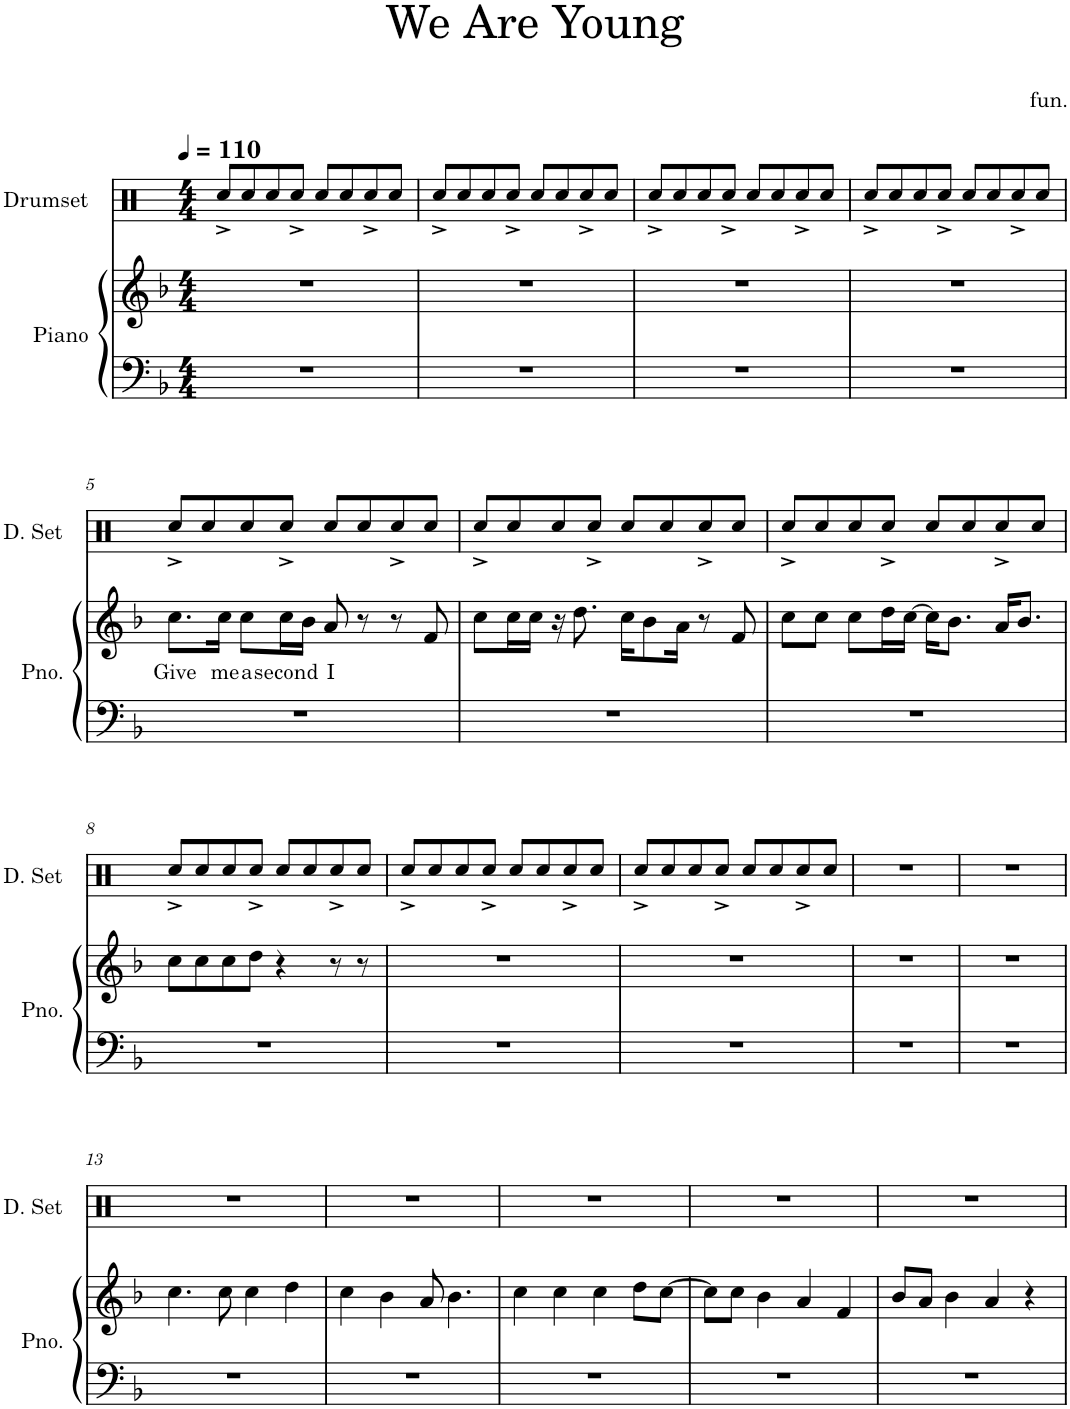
**kern	**kern	**text	**kern
*part2	*part2	*part2	*part1
*staff3	*staff2	*staff2	*staff1
*I"Piano	*	*	*I"Drumset
*I'Pno.	*	*	*I'D. Set
*clefF4	*clefG2	*	*clefX
*k[b-]	*k[b-]	*	*k[]
*M4/4	*M4/4	*	*M4/4
*MM110	*MM110	*	*MM110
=1	=1	=1	=1
1r	1r	.	8Rcc^/L
.	.	.	8Rcc/
.	.	.	8Rcc/
.	.	.	8Rcc^/J
.	.	.	8Rcc/L
.	.	.	8Rcc/
.	.	.	8Rcc^/
.	.	.	8Rcc/J
=2	=2	=2	=2
1r	1r	.	8Rcc^/L
.	.	.	8Rcc/
.	.	.	8Rcc/
.	.	.	8Rcc^/J
.	.	.	8Rcc/L
.	.	.	8Rcc/
.	.	.	8Rcc^/
.	.	.	8Rcc/J
=3	=3	=3	=3
1r	1r	.	8Rcc^/L
.	.	.	8Rcc/
.	.	.	8Rcc/
.	.	.	8Rcc^/J
.	.	.	8Rcc/L
.	.	.	8Rcc/
.	.	.	8Rcc^/
.	.	.	8Rcc/J
=4	=4	=4	=4
1r	1r	.	8Rcc^/L
.	.	.	8Rcc/
.	.	.	8Rcc/
.	.	.	8Rcc^/J
.	.	.	8Rcc/L
.	.	.	8Rcc/
.	.	.	8Rcc^/
.	.	.	8Rcc/J
!!LO:LB:g=z
=5	=5	=5	=5
!	!	!LO:LY:b	!
1r	8.cc\L	Give	8Rcc^/L
.	.	.	8Rcc/
!	!	!LO:LY:b	!
.	16cc\Jk	me	.
!	!	!LO:LY:b	!
.	8cc\L	a	8Rcc/
!	!	!LO:LY:b	!
.	16cc\L	second	8Rcc^/J
.	16b-\JJ	.	.
!	!	!LO:LY:b	!
.	8a/	I	8Rcc/L
.	8r	.	8Rcc/
.	8r	.	8Rcc^/
.	8f/	.	8Rcc/J
=6	=6	=6	=6
1r	8cc\L	.	8Rcc^/L
.	16cc\L	.	8Rcc/
.	16cc\JJ	.	.
.	16r	.	8Rcc/
.	8.dd\	.	.
.	.	.	8Rcc^/J
.	16cc\KL	.	8Rcc/L
.	8b-\	.	.
.	.	.	8Rcc/
.	16a\Jk	.	.
.	8r	.	8Rcc^/
.	8f/	.	8Rcc/J
=7	=7	=7	=7
1r	8cc\L	.	8Rcc^/L
.	8cc\J	.	8Rcc/
.	8cc\L	.	8Rcc/
.	16dd\L	.	8Rcc^/J
.	[16cc\JJ	.	.
.	16cc\KL]	.	8Rcc/L
.	8.b-\J	.	.
.	.	.	8Rcc/
.	16a/KL	.	8Rcc^/
.	8.b-/J	.	.
.	.	.	8Rcc/J
!!LO:LB:g=z
=8	=8	=8	=8
1r	8cc\L	.	8Rcc^/L
.	8cc\	.	8Rcc/
.	8cc\	.	8Rcc/
.	8dd\J	.	8Rcc^/J
.	4r	.	8Rcc/L
.	.	.	8Rcc/
.	8r	.	8Rcc^/
.	8r	.	8Rcc/J
=9	=9	=9	=9
1r	1r	.	8Rcc^/L
.	.	.	8Rcc/
.	.	.	8Rcc/
.	.	.	8Rcc^/J
.	.	.	8Rcc/L
.	.	.	8Rcc/
.	.	.	8Rcc^/
.	.	.	8Rcc/J
=10	=10	=10	=10
1r	1r	.	8Rcc^/L
.	.	.	8Rcc/
.	.	.	8Rcc/
.	.	.	8Rcc^/J
.	.	.	8Rcc/L
.	.	.	8Rcc/
.	.	.	8Rcc^/
.	.	.	8Rcc/J
=11	=11	=11	=11
1r	1r	.	1r
=12	=12	=12	=12
1r	1r	.	1r
!!LO:LB:g=z
=13	=13	=13	=13
1r	4.cc\	.	1r
.	8cc\	.	.
.	4cc\	.	.
.	4dd\	.	.
=14	=14	=14	=14
1r	4cc\	.	1r
.	4b-\	.	.
.	8a/	.	.
.	4.b-\	.	.
=15	=15	=15	=15
1r	4cc\	.	1r
.	4cc\	.	.
.	4cc\	.	.
.	8dd\L	.	.
.	[8cc\J	.	.
=16	=16	=16	=16
1r	8cc\L]	.	1r
.	8cc\J	.	.
.	4b-\	.	.
.	4a/	.	.
.	4f/	.	.
=17	=17	=17	=17
1r	8b-/L	.	1r
.	8a/J	.	.
.	4b-\	.	.
.	4a/	.	.
.	4r	.	.
=	=	=	=
*-	*-	*-	*-
